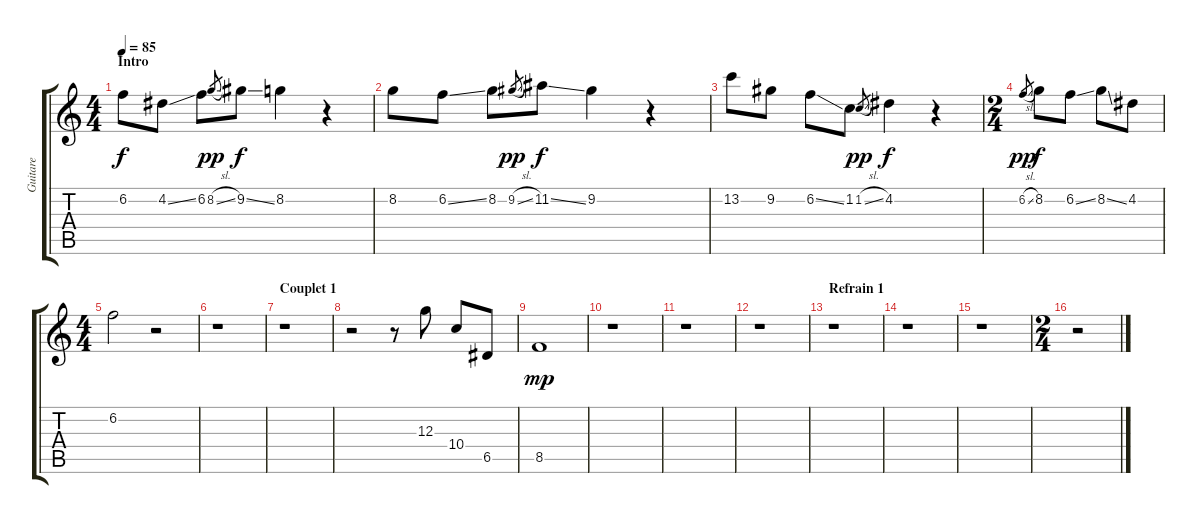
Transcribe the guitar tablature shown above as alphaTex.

\track ("Guitare " "Guitare ") {instrument distortionguitar}
\staff {score tabs}
\tuning (E4 B3 G3 D3 A2 E2) {hide}
\ts (4 4)
\section ("" "Intro")
\tempo 85
\clef g2
\ks c
6.2.8{dy f instrument distortionguitar} 4.2{ss}.8 6.2.8 8.2{sl}.8{gr dy pp} 9.2{ss}.8{dy f} 8.2.4 r.4 |
8.2.8 6.2{ss}.8 8.2.8 9.2{sl}.8{gr dy pp} 11.2{ss}.8{dy f} 9.2.4 r.4 |
13.2.8 9.2.8 6.2{ss}.8 1.2.8 1.2{sl}.8{gr dy pp} 4.2.4{dy f} r.4 |
\ts (2 4)
6.2{sl}.8{gr dy pp} 8.2.8{dy f} 6.2{ss}.8 8.2{ss}.8 4.2.8 |
\ts (4 4)
6.2.2 r.2 |
r.1 |
\section ("" "Couplet 1")
r.1 |
r.2 r.8 12.3.8 10.4.8 6.5.8 |
8.5.1{dy mp} |
r.1 |
r.1 |
r.1 |
\section ("" "Refrain 1")
r.1 |
r.1 |
r.1 |
\ts (2 4)
r.2
